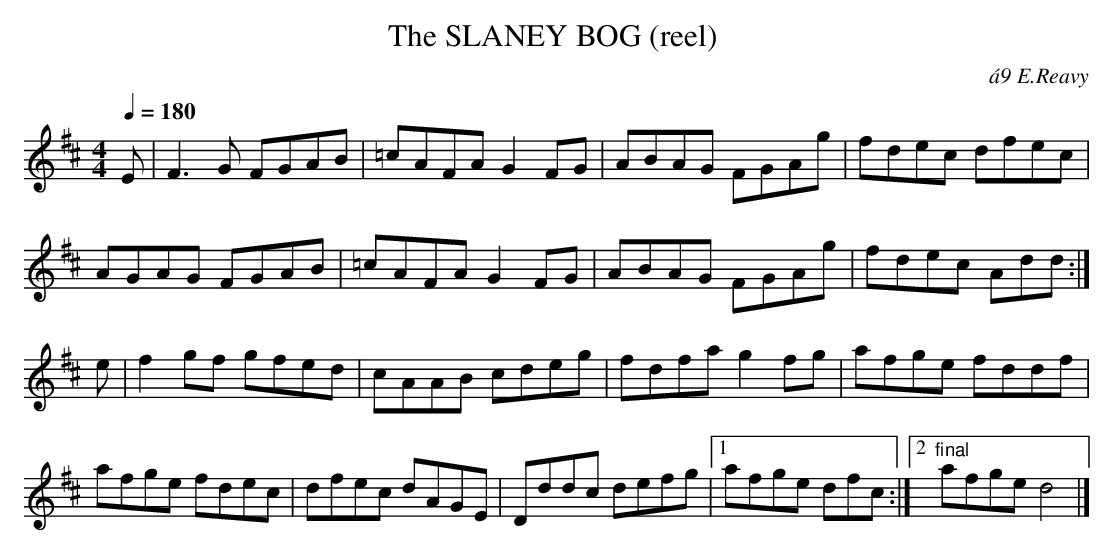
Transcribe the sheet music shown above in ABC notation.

X:1
T:SLANEY BOG (reel) , The
C:\'a9 E.Reavy
Y:"allegro moderato"
only the second part has a repeat sign. It also has a first ending but
not a second ending. Probably the safest way to handle all this is to
play it as a standard double (AA-BB). This is the structure that I've
used for the sound file. (I wish some of those "New York fellows" were
still around to help out with this!)
Q:1/4=180
M:4/4
L:1/8
K:D
E|F3G FGAB|=cAFA G2 FG|ABAG FGAg|fdec dfec|
AGAG FGAB|=cAFA G2FG|ABAG FGAg|fdec Add:|
e|f2 gf gfed|cAAB cdeg|fdfa g2 fg|afge fddf|
afge fdec|dfec dAGE|Dddc defg|1 afge dfc :|\
[2 "final"afge d4|]
